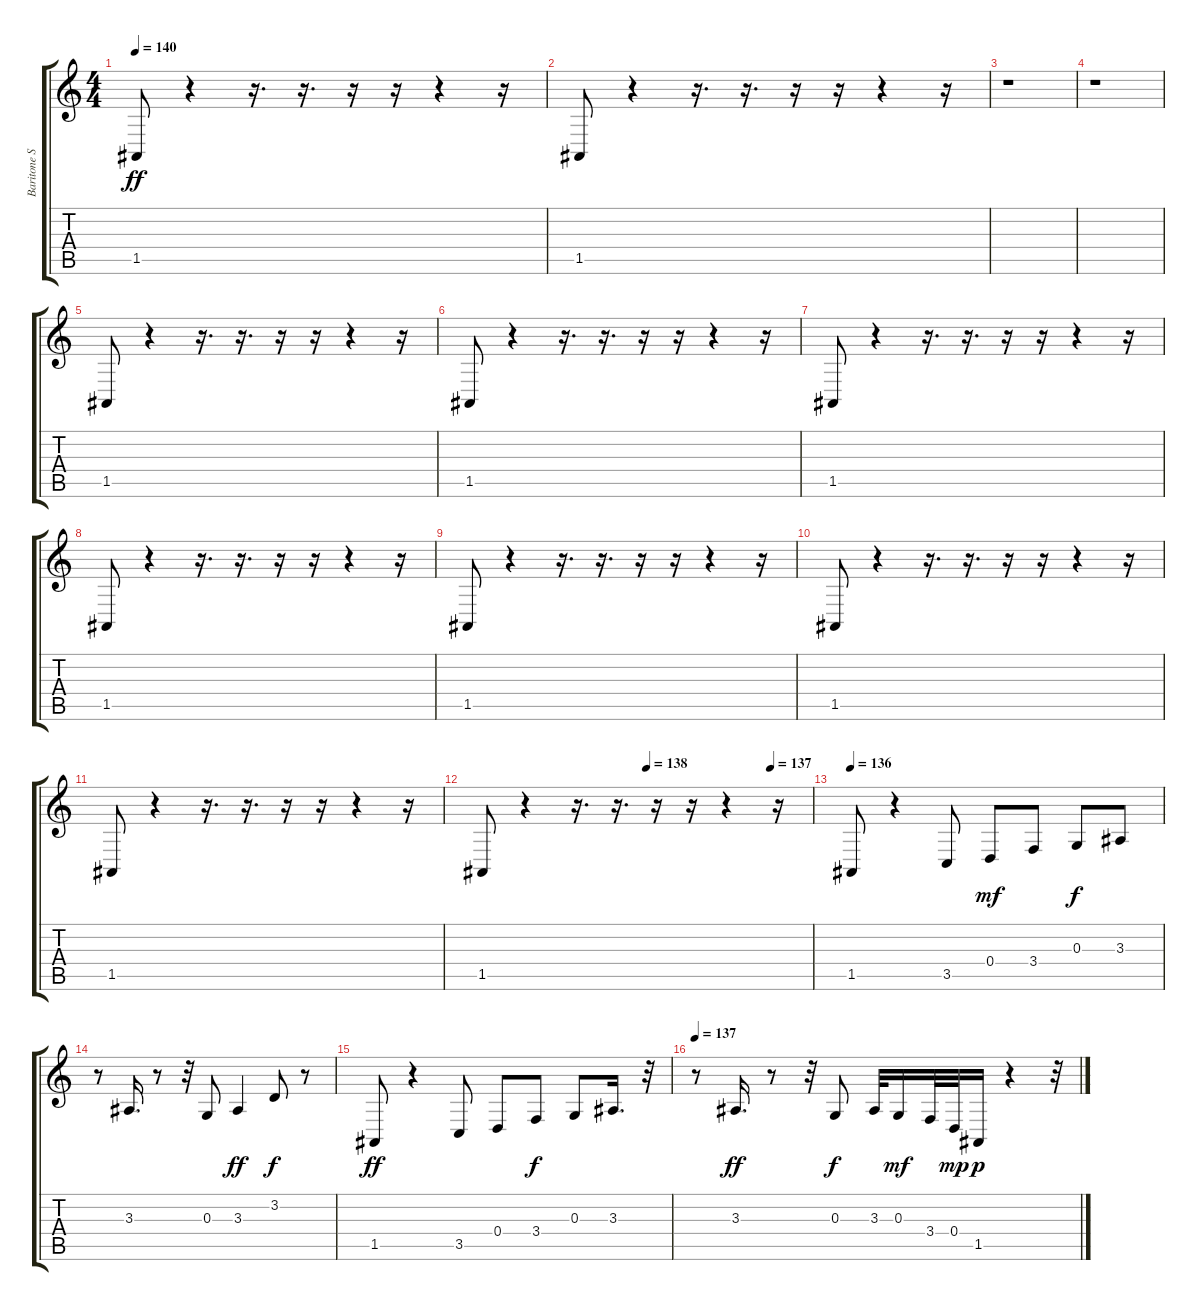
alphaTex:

\track ("Baritone Sax        " "Baritone S") {instrument baritonesax}
\staff {score tabs}
\tuning (E4 B3 G3 D3 A2 E2) {hide}
\ts (4 4)
\tempo 140
\clef g2
\ks c
1.5.8{dy ff} r.4 r.16{d} r.16{d} r.16 r.16 r.4 r.16 |
1.5.8 r.4 r.16{d} r.16{d} r.16 r.16 r.4 r.16 |
r.1 |
r.1 |
1.5.8 r.4 r.16{d} r.16{d} r.16 r.16 r.4 r.16 |
1.5.8 r.4 r.16{d} r.16{d} r.16 r.16 r.4 r.16 |
1.5.8 r.4 r.16{d} r.16{d} r.16 r.16 r.4 r.16 |
1.5.8 r.4 r.16{d} r.16{d} r.16 r.16 r.4 r.16 |
1.5.8 r.4 r.16{d} r.16{d} r.16 r.16 r.4 r.16 |
1.5.8 r.4 r.16{d} r.16{d} r.16 r.16 r.4 r.16 |
1.5.8 r.4 r.16{d} r.16{d} r.16 r.16 r.4 r.16 |
\tempo (138 0.5)
\tempo (137 0.875)
1.5.8 r.4 r.16{d} r.16{d} r.16 r.16 r.4 r.16 |
\tempo 136
1.5.8 r.4 3.5.8 0.4.8{dy mf} 3.4.8 0.3.8{dy f} 3.3.8 |
r.8 3.3.16{d} r.8 r.32 0.3.8 3.3.4{dy ff} 3.2.8{dy f} r.8 |
1.5.8{dy ff} r.4 3.5.8 0.4.8 3.4.8{dy f} 0.3.8 3.3.16{d} r.32 |
\tempo 137
r.8 3.3.16{d dy ff} r.8 r.32 0.3.8{dy f} 3.3.32 0.3.16{dy mf} 3.4.32 0.4.32{dy mp} 1.5.16{dy p} r.4 r.32
